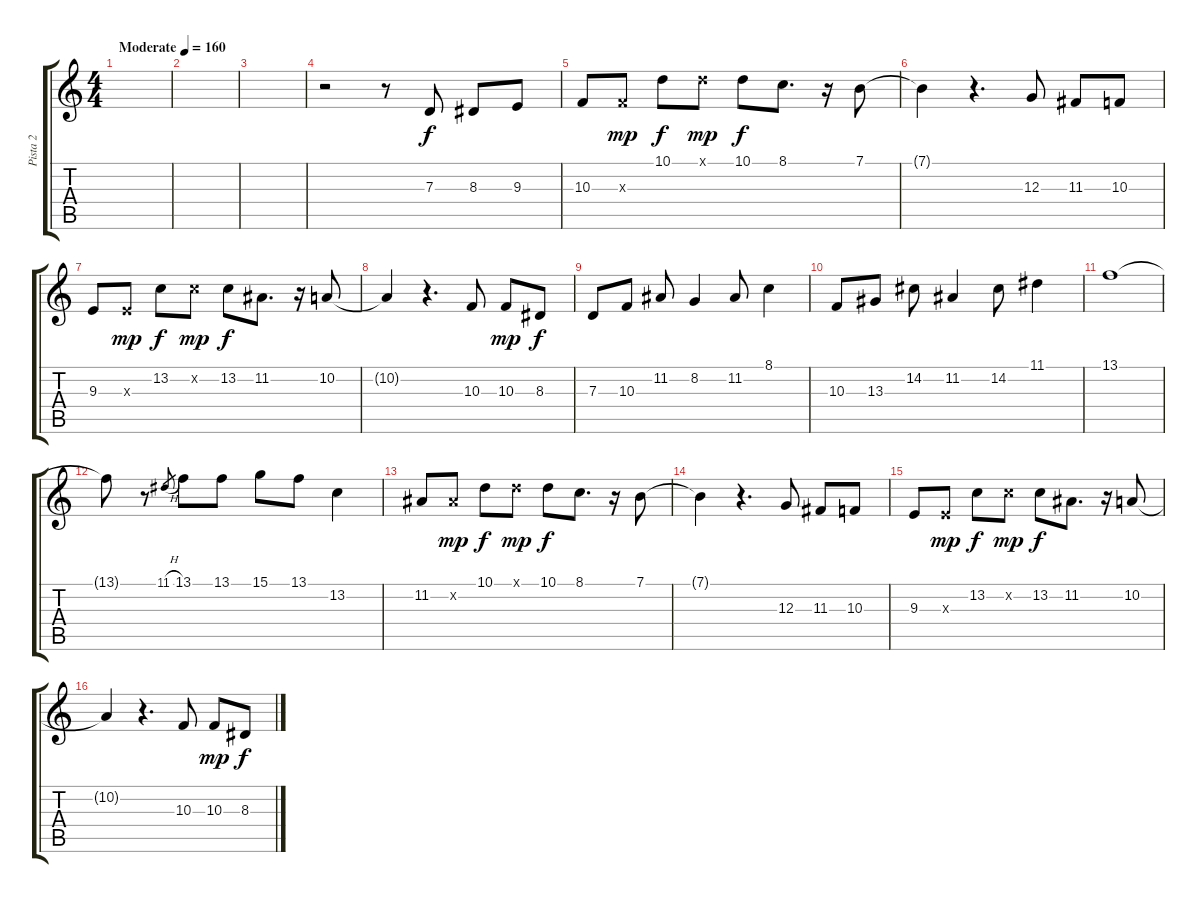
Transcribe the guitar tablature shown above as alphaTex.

\track ("Pista 2" "Pista 2") {instrument trumpet}
\staff {score tabs}
\tuning (E4 B3 G3 D3 A2 E2) {hide}
\ts (4 4)
\tempo (160 "Moderate")
\clef g2
\ks c
|
|
|
r.2 r.8 7.3.8 8.3.8 9.3.8 |
10.3.8 10.3{x}.8{dy mp} 10.1.8{dy f} 10.1{x}.8{dy mp} 10.1.8{dy f} 8.1.8{d} r.16 7.1.8 |
7.1{t}.4 r.4{d} 12.3.8 11.3.8 10.3.8 |
9.3.8 9.3{x}.8{dy mp} 13.2.8{dy f} 13.2{x}.8{dy mp} 13.2.8{dy f} 11.2.8{d} r.16 10.2.8 |
10.2{t}.4 r.4{d} 10.3.8 10.3.8{dy mp} 8.3.8{dy f} |
7.3.8 10.3.8 11.2.8 8.2.4 11.2.8 8.1.4 |
10.3.8 13.3.8 14.2.8 11.2.4 14.2.8 11.1.4 |
13.1.1 |
13.1{t}.8 r.8 11.1{h}.8{gr} 13.1.8 13.1.8 15.1.8 13.1.8 13.2.4 |
11.2.8 11.2{x}.8{dy mp} 10.1.8{dy f} 10.1{x}.8{dy mp} 10.1.8{dy f} 8.1.8{d} r.16 7.1.8 |
7.1{t}.4 r.4{d} 12.3.8 11.3.8 10.3.8 |
9.3.8 9.3{x}.8{dy mp} 13.2.8{dy f} 13.2{x}.8{dy mp} 13.2.8{dy f} 11.2.8{d} r.16 10.2.8 |
10.2{t}.4 r.4{d} 10.3.8 10.3.8{dy mp} 8.3.8{dy f}
